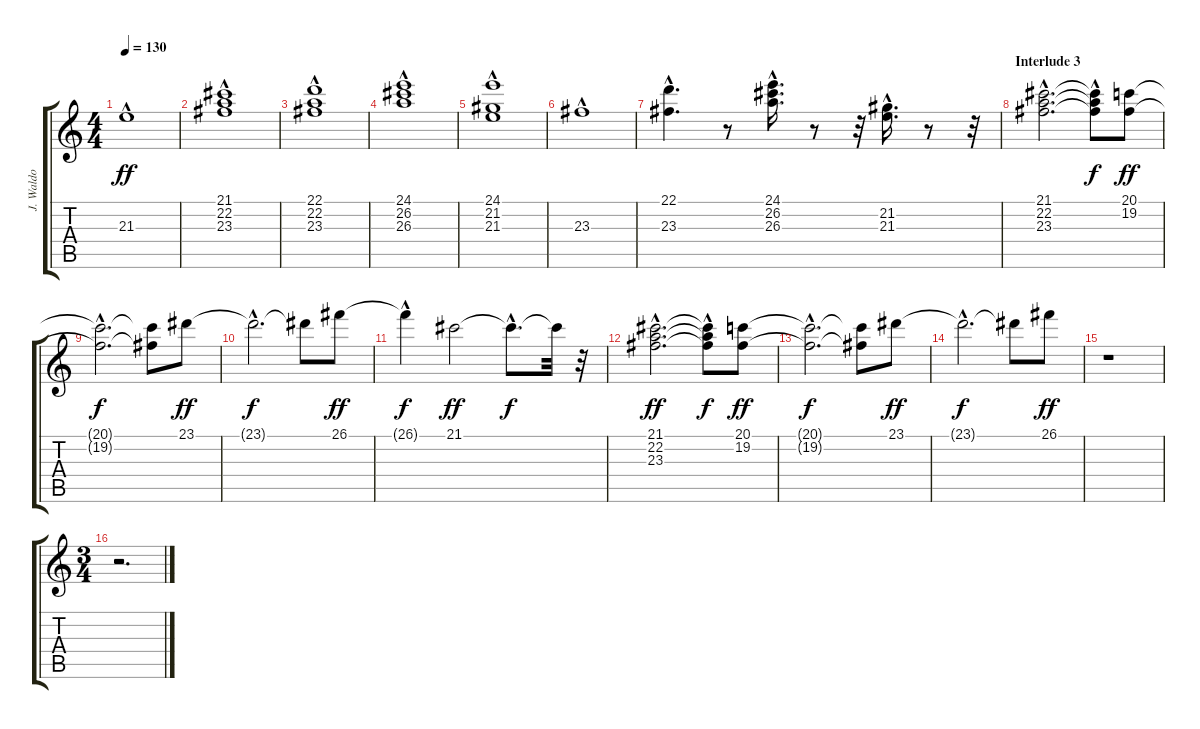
\track ("J. Waldo" "J. Waldo") {instrument rockorgan}
\staff {score tabs}
\tuning (E4 B3 G3 D3 A2 E2) {hide}
\ts (4 4)
\tempo 130
\clef g2
\ks c
21.3{hac}.1{dy ff} |
(21.1 22.2{hac} 23.3{hac}).1 |
(22.1 22.2{hac} 23.3{hac}).1 |
(24.1 26.2{hac} 26.3{hac}).1 |
(24.1 21.2{hac} 21.3{hac}).1 |
23.3{hac}.1 |
(22.1{hac} 23.3{hac}).4{d} r.8 (24.1{hac} 26.2{hac} 26.3).16{d} r.8 r.32 (21.2{hac} 21.3{hac}).16{d} r.8 r.32 |
\section ("" "Interlude 3")
(21.1{hac} 22.2{hac} 23.3{hac}).2{d} (21.1{t} 22.2{t} 23.3{hac t}).8{dy f} (20.1 19.2).8{dy ff} |
(20.1{hac t} 19.2{hac t}).2{d dy f} (20.1{t} 19.2{t}).8 23.1.8{dy ff} |
23.1{hac t}.2{d dy f} 23.1{t}.8 26.1.8{dy ff} |
26.1{hac t}.4{dy f} 21.1.2{dy ff} 21.1{hac t}.8{d dy f} 21.1{t}.32 r.32 |
(21.1{hac} 22.2{hac} 23.3{hac}).2{d dy ff} (21.1{t} 22.2{t} 23.3{hac t}).8{dy f} (20.1 19.2).8{dy ff} |
(20.1{hac t} 19.2{hac t}).2{d dy f} (20.1{t} 19.2{t}).8 23.1.8{dy ff} |
23.1{hac t}.2{d dy f} 23.1{t}.8 26.1.8{dy ff} |
r.1 |
\ts (3 4)
r.2{d}
